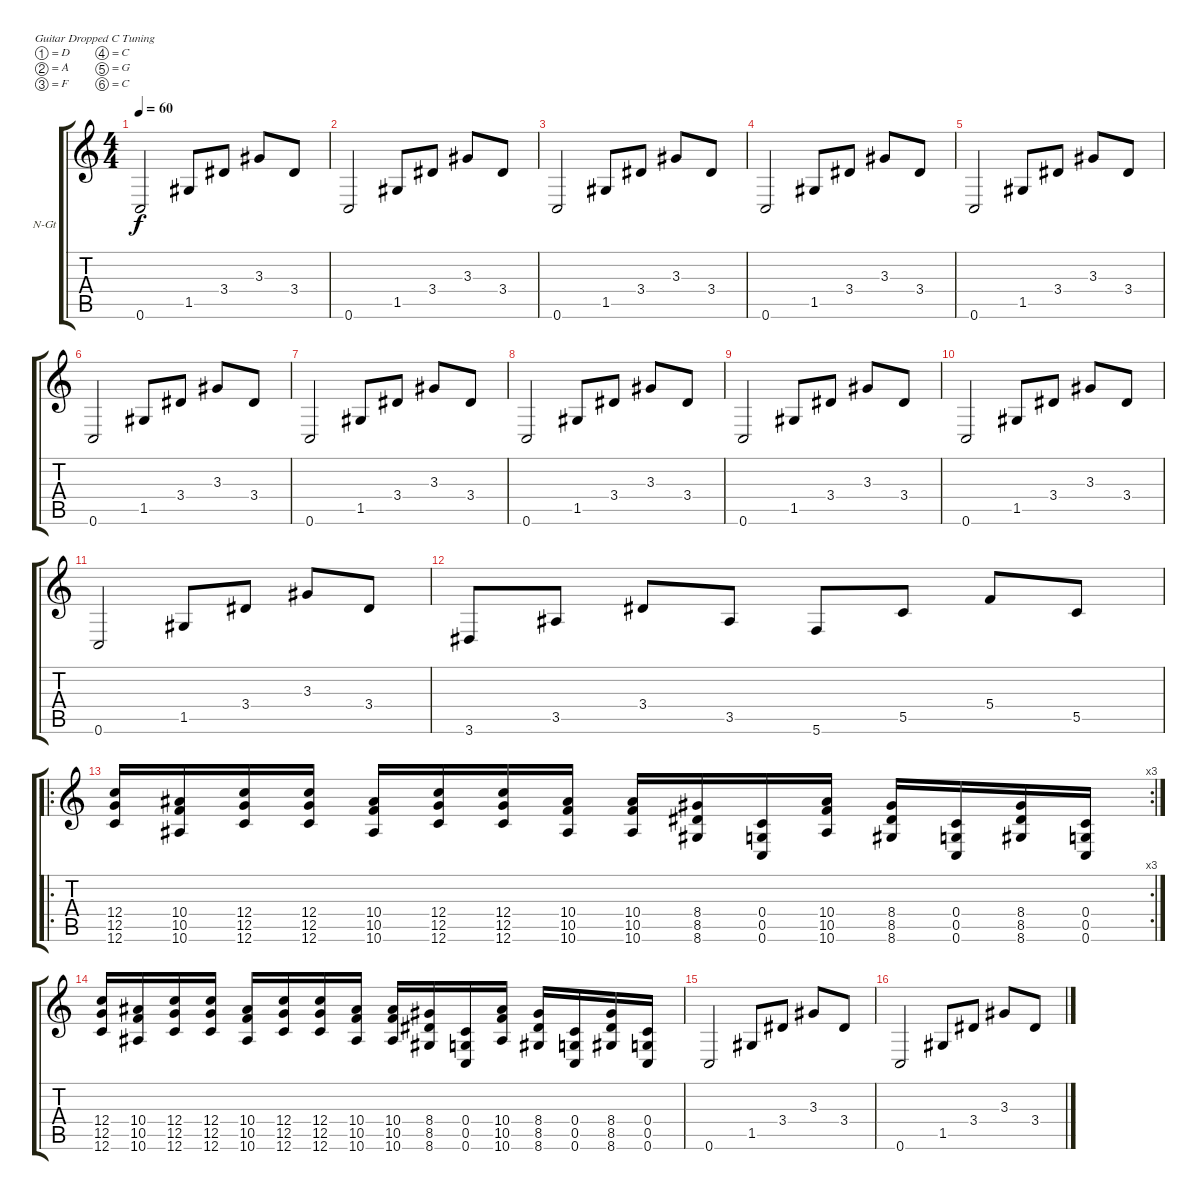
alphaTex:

\bracketExtendMode groupsimilarinstruments
\firstSystemTrackNameOrientation horizontal
\otherSystemsTrackNameOrientation horizontal
\track ("Richard" "N-Gt") {instrument acousticguitarnylon}
\staff {score tabs}
\tuning (D4 A3 F3 C3 G2 C2)
\ts (4 4)
\tempo 60
\clef g2
\ks c
0.6.2{dy f instrument acousticguitarnylon} 1.5.8 3.4.8 3.3.8 3.4.8 |
0.6.2 1.5.8 3.4.8 3.3.8 3.4.8 |
0.6.2 1.5.8 3.4.8 3.3.8 3.4.8 |
0.6.2 1.5.8 3.4.8 3.3.8 3.4.8 |
0.6.2 1.5.8 3.4.8 3.3.8 3.4.8 |
0.6.2 1.5.8 3.4.8 3.3.8 3.4.8 |
0.6.2 1.5.8 3.4.8 3.3.8 3.4.8 |
0.6.2 1.5.8 3.4.8 3.3.8 3.4.8 |
0.6.2 1.5.8 3.4.8 3.3.8 3.4.8 |
0.6.2 1.5.8 3.4.8 3.3.8 3.4.8 |
0.6.2 1.5.8 3.4.8 3.3.8 3.4.8 |
3.6.8 3.5.8 3.4.8 3.5.8 5.6.8 5.5.8 5.4.8 5.5.8 |
\ro
\rc 3
(12.6 12.5 12.4).16 (10.6 10.4 10.5).16 (12.6 12.5 12.4).16 (12.6 12.5 12.4).16 (10.6 10.5 10.4).16 (12.6 12.5 12.4).16 (12.6 12.5 12.4).16 (10.6 10.4 10.5).16 (10.6 10.5 10.4).16 (8.6 8.5 8.4).16 (0.6 0.4 0.5).16 (10.6 10.5 10.4).16 (8.6 8.5 8.4).16 (0.6 0.5 0.4).16 (8.6 8.5 8.4).16 (0.6 0.5 0.4).16 |
(12.6 12.5 12.4).16 (10.6 10.4 10.5).16 (12.6 12.5 12.4).16 (12.6 12.5 12.4).16 (10.6 10.5 10.4).16 (12.6 12.5 12.4).16 (12.6 12.5 12.4).16 (10.6 10.4 10.5).16 (10.6 10.5 10.4).16 (8.6 8.5 8.4).16 (0.6 0.4 0.5).16 (10.6 10.5 10.4).16 (8.6 8.5 8.4).16 (0.6 0.5 0.4).16 (8.6 8.5 8.4).16 (0.6 0.5 0.4).16 |
0.6.2 1.5.8 3.4.8 3.3.8 3.4.8 |
0.6.2 1.5.8 3.4.8 3.3.8 3.4.8
